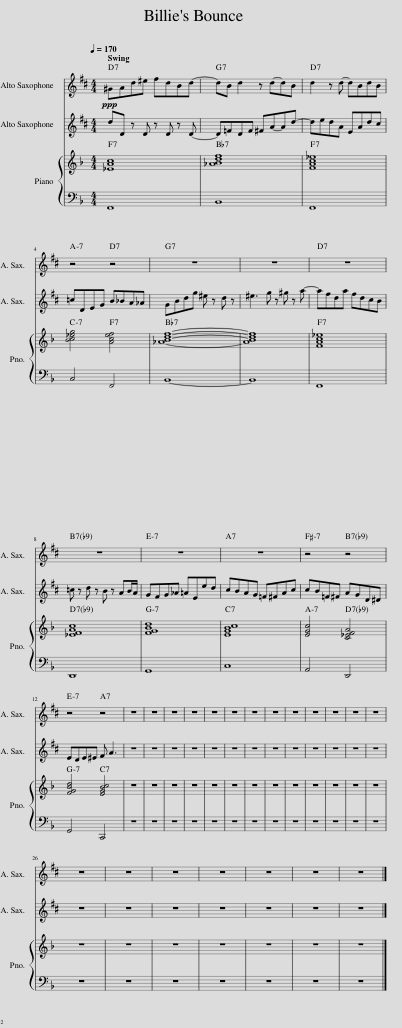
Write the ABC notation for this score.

X:1
%%score 1 2 { 3 | 4 }
L:1/8
Q:1/4=170
M:4/4
I:linebreak $
K:F
V:1 treble transpose=-9
V:2 treble transpose=-9
V:3 treble
V:4 bass
V:1
[K:D]!ppp! ^GAd^e fdBd- | dB d2 z d-dB | d2 z d- dBdB |$ z4 z4 | z8 | %5
 z8 | z8 |$ z8 | z8 | z8 | %10
 z4 z4 |$ z4 z4 | z8 | z8 | z8 | %15
 z8 | z8 | z8 | z8 | z8 | %20
 z8 | z8 | z8 | z8 | z8 |$ %25
 z8 | z8 | z8 | z8 | z8 | %30
 z8 | z8 |] %32
V:2
[K:D] dD z D z D z D- | D=FDF ^FA-Ad- | dedA EAdc |$ =cDEG B_BA_A | GBdg ^e z d z | %5
 ^e3 g z ^g z a- | afda fdcB |$ =c z d z B z AB/A/ | GFG_A =AEed | cBAG =F^FAc | %10
 cB=F^F AGD^D |$ EDE^E F A3 | z8 | z8 | z8 | %15
 z8 | z8 | z8 | z8 | z8 | %20
 z8 | z8 | z8 | z8 | z8 |$ %25
 z8 | z8 | z8 | z8 | z8 | %30
 z8 | z8 |] %32
V:3
 [_EAc]8 | [_ABdf]8 | [FAc_e]8 |$ [Bc_eg]4 [Acef]4 | [_ABdf]8- | %5
 [ABdf]8 | [FAc_e]8 |$ [_EFAc]8 | [FGBd]8 | [EGBc]8 | %10
 [EGc]4 [C_EFA]4 |$ [FGBd]4 [EGBc]4 | z8 | z8 | z8 | %15
 z8 | z8 | z8 | z8 | z8 | %20
 z8 | z8 | z8 | z8 | z8 |$ %25
 z8 | z8 | z8 | z8 | z8 | %30
 z8 | z8 |] %32
V:4
 F,,8 | B,,8 | F,,8 |$ C,4 F,,4 | B,,8- | %5
 B,,8 | F,,8 |$ D,,8 | G,,8 | C,8 | %10
 A,,4 D,,4 |$ G,,4 C,,4 | z8 | z8 | z8 | %15
 z8 | z8 | z8 | z8 | z8 | %20
 z8 | z8 | z8 | z8 | z8 |$ %25
 z8 | z8 | z8 | z8 | z8 | %30
 z8 | z8 |] %32
